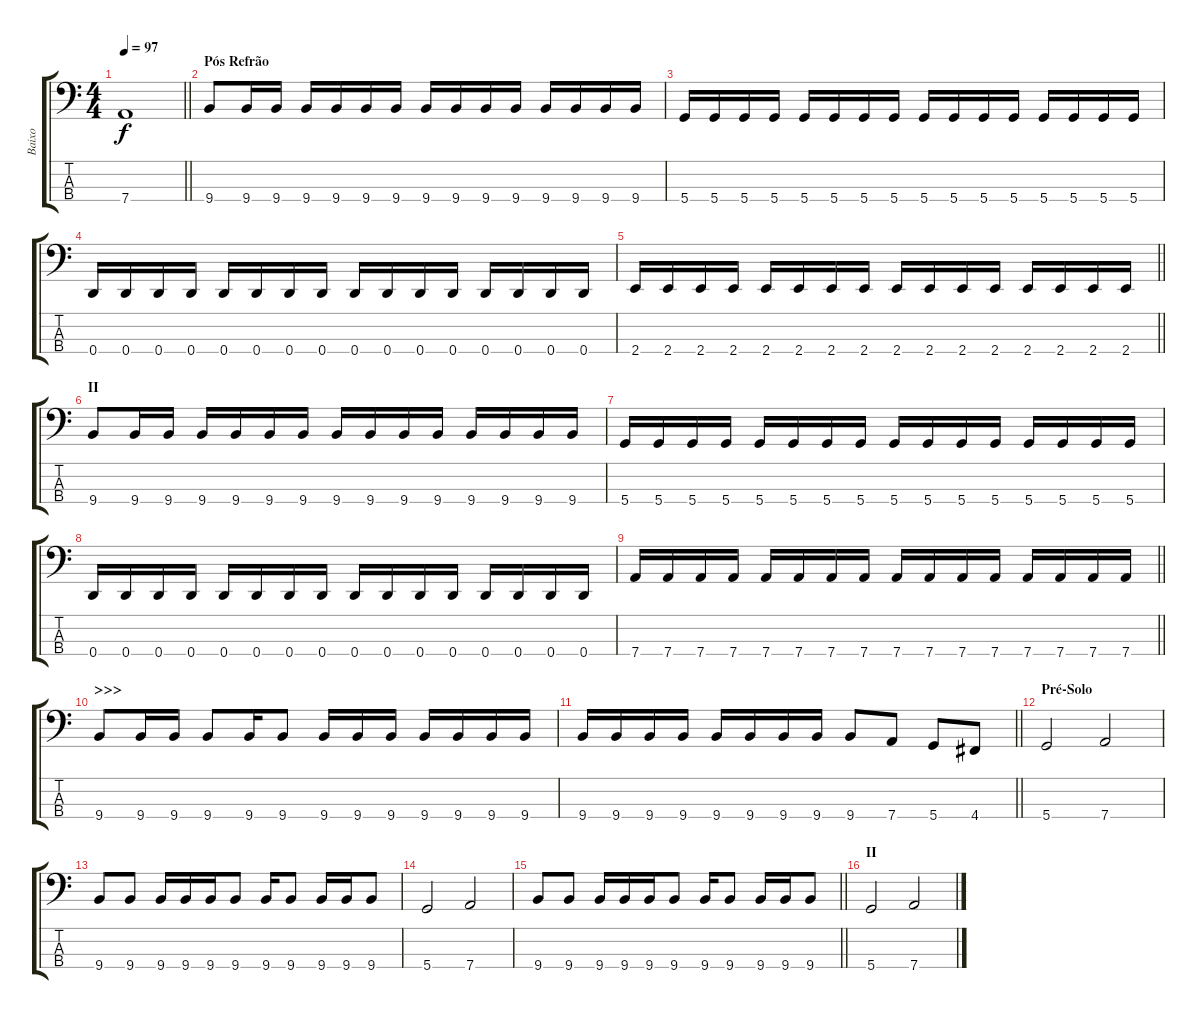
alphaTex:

\track ("Baixo" "Baixo") {instrument electricbasspick}
\staff {score tabs}
\tuning (G2 D2 A1 D1) {hide}
\ts (4 4)
\tempo 97
\clef f4
\barLineRight lightlight
\ks c
7.4.1{dy f} |
\section ("" "Pós Refrão")
9.4.8 9.4.16 9.4.16 9.4.16 9.4.16 9.4.16 9.4.16 9.4.16 9.4.16 9.4.16 9.4.16 9.4.16 9.4.16 9.4.16 9.4.16 |
5.4.16 5.4.16 5.4.16 5.4.16 5.4.16 5.4.16 5.4.16 5.4.16 5.4.16 5.4.16 5.4.16 5.4.16 5.4.16 5.4.16 5.4.16 5.4.16 |
0.4.16 0.4.16 0.4.16 0.4.16 0.4.16 0.4.16 0.4.16 0.4.16 0.4.16 0.4.16 0.4.16 0.4.16 0.4.16 0.4.16 0.4.16 0.4.16 |
\barLineRight lightlight
2.4.16 2.4.16 2.4.16 2.4.16 2.4.16 2.4.16 2.4.16 2.4.16 2.4.16 2.4.16 2.4.16 2.4.16 2.4.16 2.4.16 2.4.16 2.4.16 |
\section ("" "II")
9.4.8 9.4.16 9.4.16 9.4.16 9.4.16 9.4.16 9.4.16 9.4.16 9.4.16 9.4.16 9.4.16 9.4.16 9.4.16 9.4.16 9.4.16 |
5.4.16 5.4.16 5.4.16 5.4.16 5.4.16 5.4.16 5.4.16 5.4.16 5.4.16 5.4.16 5.4.16 5.4.16 5.4.16 5.4.16 5.4.16 5.4.16 |
0.4.16 0.4.16 0.4.16 0.4.16 0.4.16 0.4.16 0.4.16 0.4.16 0.4.16 0.4.16 0.4.16 0.4.16 0.4.16 0.4.16 0.4.16 0.4.16 |
\barLineRight lightlight
7.4.16 7.4.16 7.4.16 7.4.16 7.4.16 7.4.16 7.4.16 7.4.16 7.4.16 7.4.16 7.4.16 7.4.16 7.4.16 7.4.16 7.4.16 7.4.16 |
\section ("" ">>>")
9.4.8 9.4.16 9.4.16 9.4.8 9.4.16 9.4.8 9.4.16 9.4.16 9.4.16 9.4.16 9.4.16 9.4.16 9.4.16 |
\barLineRight lightlight
9.4.16 9.4.16 9.4.16 9.4.16 9.4.16 9.4.16 9.4.16 9.4.16 9.4.8 7.4.8 5.4.8 4.4.8 |
\section ("" "Pré-Solo")
5.4.2 7.4.2 |
9.4.8 9.4.8 9.4.16 9.4.16 9.4.16 9.4.8 9.4.16 9.4.8 9.4.16 9.4.16 9.4.8 |
5.4.2 7.4.2 |
\barLineRight lightlight
9.4.8 9.4.8 9.4.16 9.4.16 9.4.16 9.4.8 9.4.16 9.4.8 9.4.16 9.4.16 9.4.8 |
\section ("" "II")
5.4.2 7.4.2
